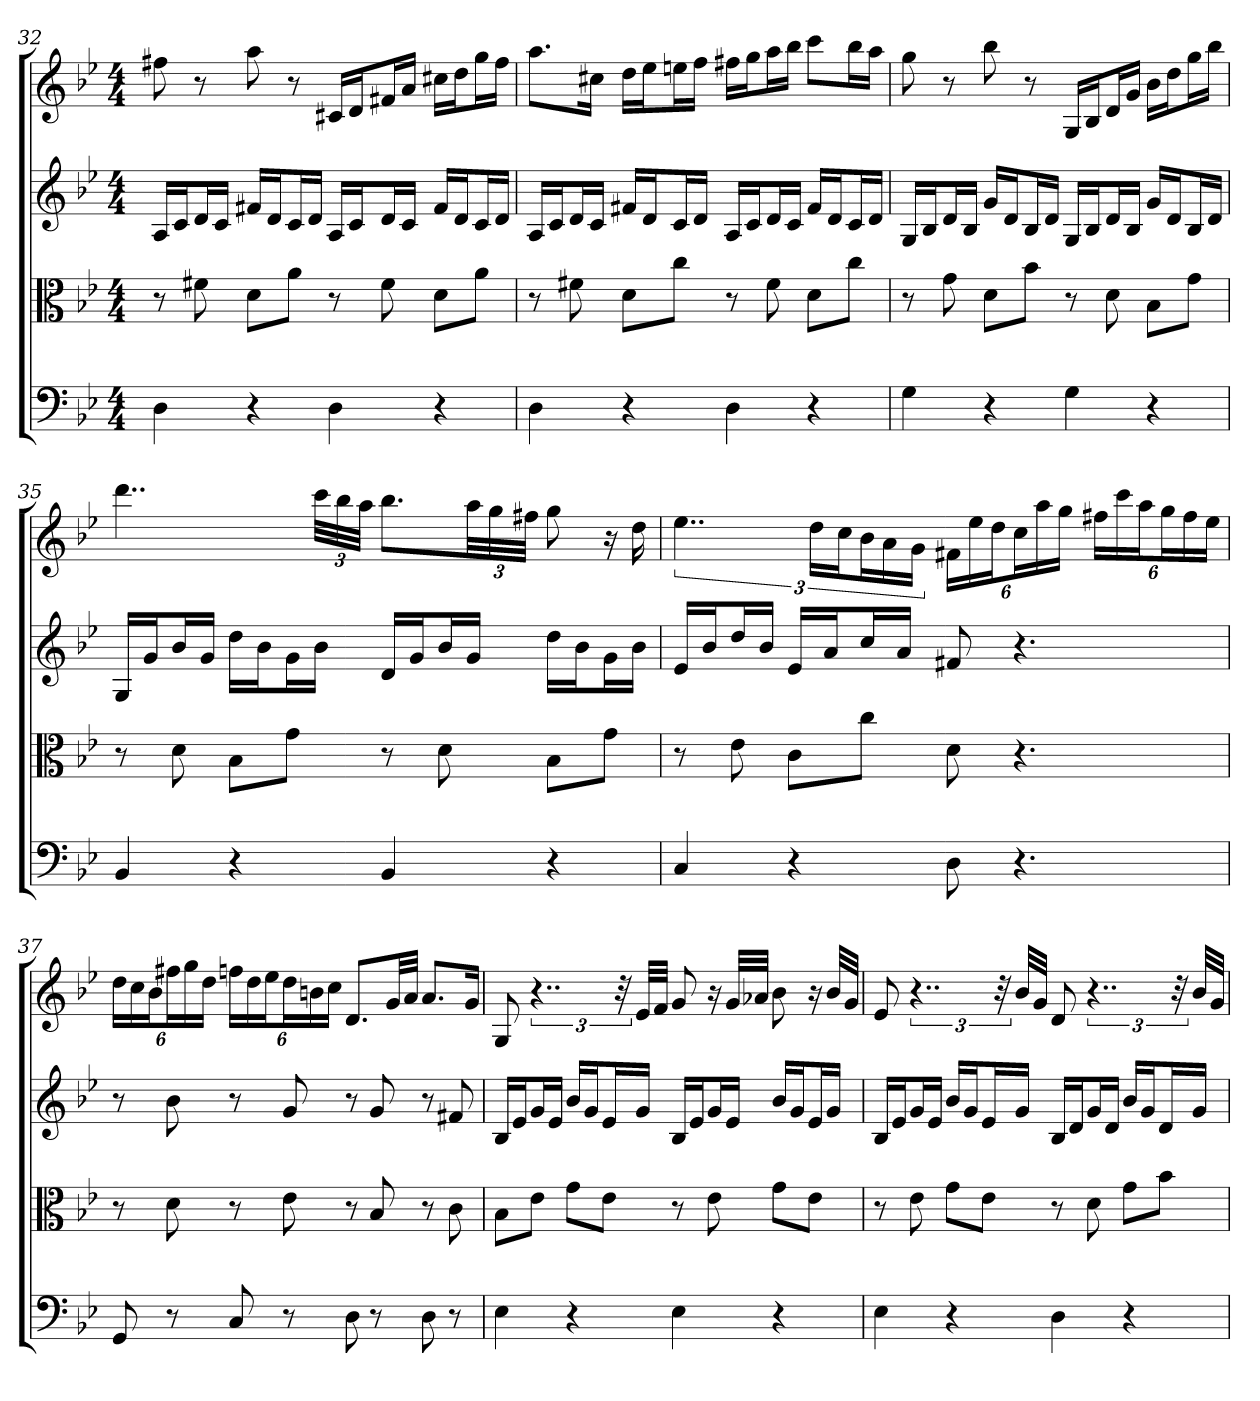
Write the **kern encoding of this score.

**kern	**kern	**kern	**kern
*part4	*part3	*part2	*part1
*staff4	*staff3	*staff2	*staff1
*clefF4	*clefC3	*	*
*k[b-e-]	*k[b-e-]	*k[b-e-]	*k[b-e-]
*g:	*g:	*g:	*g:
*M4/4	*M4/4	*M4/4	*M4/4
=32	=32	=32	=32
4D	8r	16ALL	8ff#X
.	.	16cJ	.
.	8f#X	16dL	8r
.	.	16cJJ	.
4r	8d\L	16f#XLL	8aa
.	.	16dJ	.
.	8a\J	16cL	8r
.	.	16dJJ	.
4D	8r	16ALL	16c#XLL
.	.	16cJ	16dJ
.	8f#	16dL	16f#XL
.	.	16cJJ	16aJJ
4r	8d\L	16f#LL	16cc#XLL
.	.	16dJ	16ddJ
.	8a\J	16cL	16ggL
.	.	16dJJ	16ff#JJ
=33	=33	=33	=33
4D	8r	16ALL	8.aaL
.	.	16cJ	.
.	8f#X	16dL	.
.	.	16cJJ	16cc#XJk
4r	8d\L	16f#XLL	16ddLL
.	.	16dJ	16ee-J
.	8cc\J	16cL	16eenL
.	.	16dJJ	16ffJJ
4D	8r	16ALL	16ff#XLL
.	.	16cJ	16ggJ
.	8f#	16dL	16aaL
.	.	16cJJ	16bb-JJ
4r	8d\L	16f#LL	8cccL
.	.	16dJ	.
.	8cc\J	16cL	16bb-L
.	.	16dJJ	16aaJJ
=34	=34	=34	=34
4G	8r	16GLL	8gg
.	.	16B-J	.
.	8g	16dL	8r
.	.	16B-JJ	.
4r	8d\L	16gLL	8bb-
.	.	16dJ	.
.	8b-\J	16B-L	8r
.	.	16dJJ	.
4G	8r	16GLL	16GLL
.	.	16B-J	16B-J
.	8d	16dL	16dL
.	.	16B-JJ	16gJJ
4r	8B-\L	16gLL	16b-LL
.	.	16dJ	16ddJ
.	8g\J	16B-L	16ggL
.	.	16dJJ	16bb-JJ
=35	=35	=35	=35
4BB-	8r	16GLL	4..ddd
.	.	16gJ	.
.	8d	16b-L	.
.	.	16gJJ	.
4r	8B-\L	16ddLL	.
.	.	16b-J	.
.	8g\J	16gL	.
.	.	16b-JJ	48cccLLL
.	.	.	48bb-
.	.	.	48aaJJJ
4BB-	8r	16dLL	8.bb-L
.	.	16gJ	.
.	8d	16b-L	.
.	.	16gJJ	48aaLL
.	.	.	48gg
.	.	.	48ff#XJJJ
4r	8B-\L	16ddLL	8gg
.	.	16b-J	.
.	8g\J	16gL	16r
.	.	16b-JJ	16dd
=36	=36	=36	=36
4C	8r	16e-LL	6..ee-
.	.	16b-J	.
.	8e-	16ddL	.
.	.	16b-JJ	.
4r	8c\L	16e-LL	.
.	.	.	24ddLL
.	.	16aJ	.
.	.	.	24ccJ
.	8cc\J	16ccL	24b-L
.	.	.	24a
.	.	16aJJ	.
.	.	.	24gJJ
8D	8d	8f#X	24f#XLL
.	.	.	24ee-
.	.	.	24ddJ
4.r	4.r	4.r	24ccL
.	.	.	24aa
.	.	.	24ggJJ
.	.	.	24ff#XLL
.	.	.	24ccc
.	.	.	24aaJ
.	.	.	24ggL
.	.	.	24ff#
.	.	.	24ee-JJ
=37	=37	=37	=37
8GG	8r	8r	24ddLL
.	.	.	24cc
.	.	.	24b-J
8r	8d	8b-	24ff#XL
.	.	.	24gg
.	.	.	24ddJJ
8C	8r	8r	24ffnLL
.	.	.	24dd
.	.	.	24ee-J
8r	8e-	8g	24ddL
.	.	.	24bn
.	.	.	24ccJJ
8D	8r	8r	8.dL
8r	8B-	8g	.
.	.	.	32gLL
.	.	.	32aJJJ
8D	8r	8r	8.aL
8r	8c	8f#X	.
.	.	.	16gJk
=38	=38	=38	=38
4E-	8B-\L	16B-LL	8G
.	.	16e-J	.
.	8e-\J	16gL	6..r
.	.	16e-JJ	.
4r	8g\L	16b-LL	.
.	.	16gJ	.
.	8e-\J	16e-L	.
.	.	.	48r
.	.	16gJJ	32e-LLL
.	.	.	32fJJJ
4E-	8r	16B-LL	8g
.	.	16e-J	.
.	8e-	16gL	16r
.	.	16e-JJ	32gLLL
.	.	.	32a-XJJJ
4r	8g\L	16b-LL	8b-
.	.	16gJ	.
.	8e-\J	16e-L	16r
.	.	16gJJ	32b-LLL
.	.	.	32gJJJ
=39	=39	=39	=39
4E-	8r	16B-LL	8e-
.	.	16e-J	.
.	8e-	16gL	6..r
.	.	16e-JJ	.
4r	8g\L	16b-LL	.
.	.	16gJ	.
.	8e-\J	16e-L	.
.	.	.	48r
.	.	16gJJ	32b-LLL
.	.	.	32gJJJ
4D	8r	16B-LL	8d
.	.	16dJ	.
.	8d	16gL	6..r
.	.	16dJJ	.
4r	8g\L	16b-LL	.
.	.	16gJ	.
.	8b-\J	16dL	.
.	.	.	48r
.	.	16gJJ	32b-LLL
.	.	.	32gJJJ
=	=	=	=
*-	*-	*-	*-
